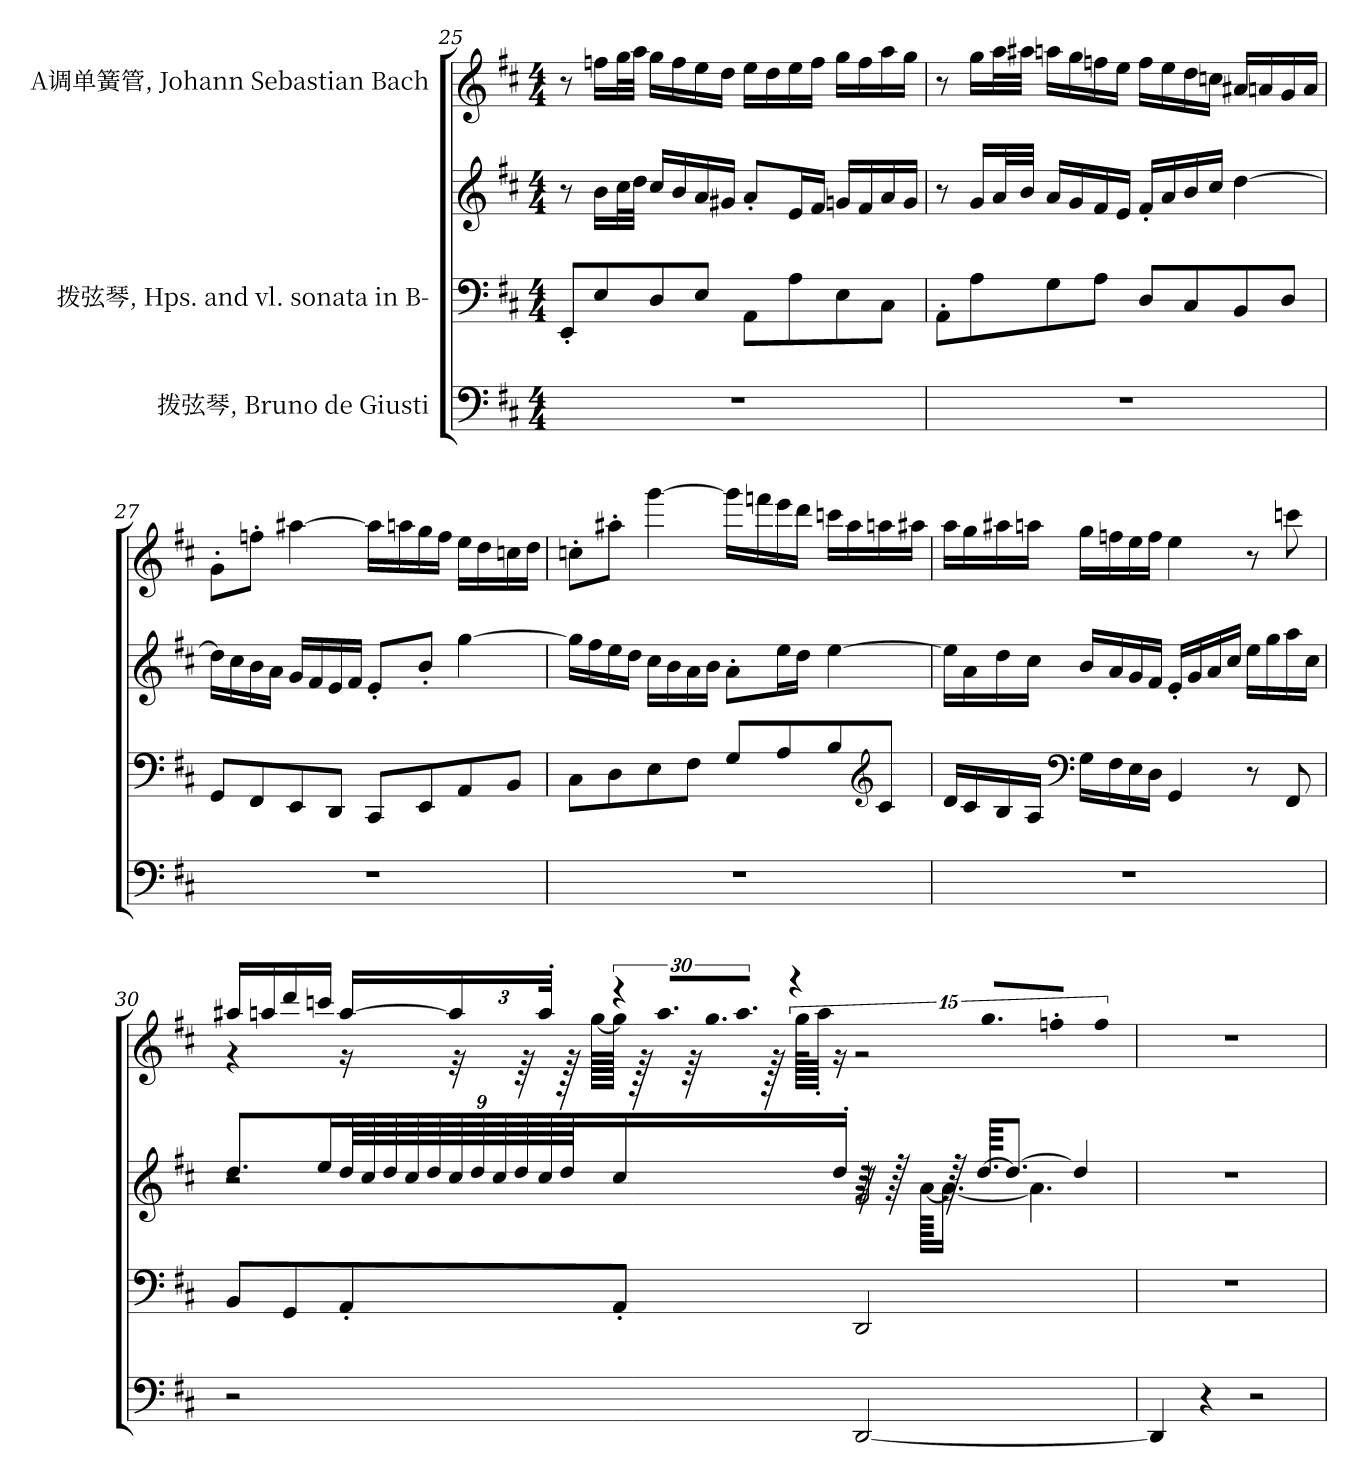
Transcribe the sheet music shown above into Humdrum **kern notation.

**kern	**kern	**kern	**kern
*part3	*part2	*part2	*part1
*staff4	*staff3	*staff2	*staff1
*I"拨弦琴, Bruno de Giusti	*I"拨弦琴, Hps. and vl. sonata in B-	*	*I"A调单簧管, Johann Sebastian Bach
*clefF4	*clefF4	*clefG2	*clefG2
*	*	*	*ITrd2c3
*k[f#c#]	*k[f#c#]	*k[f#c#]	*k[f#c#g#d#a#]
*M4/4	*M4/4	*M4/4	*M4/4
=25	=25	=25	=25
1r	8EE'/L	8r	8r
*	*	*	*MM38
.	8E/	16b\LL	16ddn\LL
.	.	32cc#\L	32ee\L
.	.	32dd\JJJ	32ff#\JJJ
.	8D/	16cc#/LL	16ee\LL
.	.	16b/	16dd\
.	8E/J	16a/	16cc#\
.	.	16g#X/JJ	16b\JJ
*	*	*	*MM30
.	8AA\L	8a'/L	16cc#\LL
*	*	*	*MM32
.	.	.	16b\
*	*	*	*MM34
.	8A\	16e/L	16cc#\
*	*	*	*MM36
.	.	16f#/JJ	16dd\JJ
*	*	*	*MM38
.	8E\	16gn/LL	16ee\LL
.	.	16f#/	16dd\
.	8C#\J	16a/	16ff#\
.	.	16g/JJ	16ee\JJ
!!LO:LB:g=z
=26	=26	=26	=26
1r	8AA'\L	8r	8r
.	8A\	16g/LL	16ee\LL
.	.	32a/L	32ff#\L
.	.	32b/JJJ	32ff##X\JJJ
.	8G\	16a/LL	16ff#X\LL
.	.	16g/	16ee\
.	8A\J	16f#/	16ddn\
.	.	16e/JJ	16cc#\JJ
*	*	*	*MM32
.	8D/L	16f#'/LL	16dd\LL
*	*	*	*MM38
.	.	16a/	16cc#\
.	8C#/	16b/	16b\
.	.	16cc#/JJ	16an\JJ
.	8BB/	[4dd\	16f##X/LL
.	.	.	16f#X/
.	8D/J	.	16e/
.	.	.	16f#/JJ
=27	=27	=27	=27
1r	8GG/L	16dd\LL]	8e'\L
.	.	16cc#\	.
.	8FF#/	16b\	8ddn'\J
.	.	16a\JJ	.
.	8EE/	16g/LL	[4ff##X\
.	.	16f#/	.
.	8DD/J	16e/	.
.	.	16f#/JJ	.
.	8CC#/L	8e'/L	16ff##\LL]
.	.	.	16ff#X\
.	8EE/	8b'/J	16ee\
.	.	.	16dd\JJ
.	8AA/	[4gg\	16cc#\LL
.	.	.	16b\
.	8BB/J	.	16an\
.	.	.	16b\JJ
!!LO:PB:g=z
=28	=28	=28	=28
*	*	*	*MM35
1r	8C#\L	16gg\LL]	8an'\L
.	.	16ff#\	.
*	*	*	*MM36
.	8D\	16ee\	8ff##X'\J
.	.	16dd\JJ	.
*	*	*	*MM34
.	8E\	16cc#\LL	[4eee\
.	.	16b\	.
.	8F#\J	16a\	.
.	.	16b\JJ	.
.	8G/L	8a'\L	16eee\LL]
.	.	.	16dddn\
.	8A/	16ee\L	16ccc#\
.	.	16dd\JJ	16bb\JJ
.	8B/	[4ee\	16aan\LL
.	.	.	16ff##\
*	*clefG2	*	*
.	8c#/J	.	16ff#X\
.	.	.	16ff##X\JJ
=29	=29	=29	=29
*	*	*	*MM35
1r	16d/LL	16ee\LL]	16ff#\LL
*	*	*	*MM36
.	16c#/	16a\	16ee\
*	*	*	*MM38
.	16B/	16dd\	16ff##X\
.	16A/JJ	16cc#\JJ	16ff#X\JJ
*	*clefF4	*	*
.	16G\LL	16b/LL	16ee\LL
*	*	*	*MM35
.	16F#\	16a/	16ddn\
.	16E\	16g/	16cc#\
.	16D\JJ	16f#/JJ	16dd\JJ
*	*	*	*MM30
.	4GG/	16e'/LL	4cc#\
.	.	16g/	.
.	.	16a/	.
.	.	16cc#/JJ	.
.	8r	16ee\LL	8r
.	.	16gg\	.
*	*	*	*MM31
.	8FF#/	16aa\	8aan\
.	.	16cc#\JJ	.
!!LO:LB:g=z
=30	=30	=30	=30
*	*	*^	*^
*	*	*	*^	*	*
2r	8BB/L	8.dd/L	2r	2r	16ff##X/LL	4r
.	.	.	.	.	16ff#X/	.
.	8GG/	.	.	.	16bb/	.
*	*	*	*	*	*MM28	*
.	.	16ee/L	.	.	16aan/JJ	.
.	8AA'/	64dd/LL	.	.	[16ff#/LL	16r
.	.	64cc#/	.	.	.	.
*	*	*Xbrackettup	*	*	*	*
.	.	96dd/	.	.	.	.
.	.	96cc#/	.	.	.	.
.	.	96dd/	.	.	.	.
*	*	*	*	*	*Xbrackettup	*
.	.	96cc#/	.	.	24ff#/]	32r
.	.	96dd/	.	.	.	.
.	.	96cc#/	.	.	.	.
.	.	96dd/	.	.	.	64r
.	.	96cc#/	.	.	48ff#'/JJk	.
.	.	.	.	.	.	128r
.	.	96dd/JJ	.	.	.	.
.	.	.	.	.	.	[128ee\LLLLL
*	*	*	*	*	*brackettup	*
!	!	!	!	!	!LO:N:vis=128	!
.	8AA'/J	16cc#/	.	.	1920%17r	128ee\JJJJJ]
.	.	.	.	.	.	128r
!	!	!	!	!	!LO:N:vis=256.	!
.	.	.	.	.	1920%17ff#/LLLLL	.
.	.	.	.	.	.	64r
!	!	!	!	!	!LO:N:vis=256.	!
.	.	.	.	.	1920%17ee/	.
!	!	!	!	!	!LO:N:vis=256.	!
.	.	.	.	.	1920%17ff#/JJJJJ	.
.	.	.	.	.	.	128r
.	.	.	.	.	1920ryy	.
!	!	!	!	!	!LO:N:vis=64	!
.	.	.	.	.	960%17r	.
.	.	.	.	.	.	128ee\KLLLL
.	.	.	.	.	.	64ff#'\JJJJ
!	!	!	!	!	!LO:N:vis=256.	!
.	.	.	.	.	1920%17ee/KKKLL	.
*	*	*	*	*	*MM20	*
.	.	16dd'/JJ	.	.	16ddn'/JJ	16r
*	*	*	*	*	*MM35	*
[2DD/	2DD/	32r	64r	2f#/	2dd/	2r
.	.	.	128r	.	.	.
.	.	.	[128a\KKKLL	.	.	.
.	.	128r	16.a\JJ_	.	.	.
.	.	[64.dd/KKKL	.	.	.	.
.	.	8.dd/J_	.	.	.	.
.	.	.	4.a\]	.	.	.
.	.	4dd/]	.	.	.	.
*	*	*v	*v	*v	*	*
*	*	*	*v	*v
!!LO:LB:g=z
=31	=31	=31	=31
4DD/]	1r	1r	1r
4r	.	.	.
2r	.	.	.
=	=	=	=
*-	*-	*-	*-
